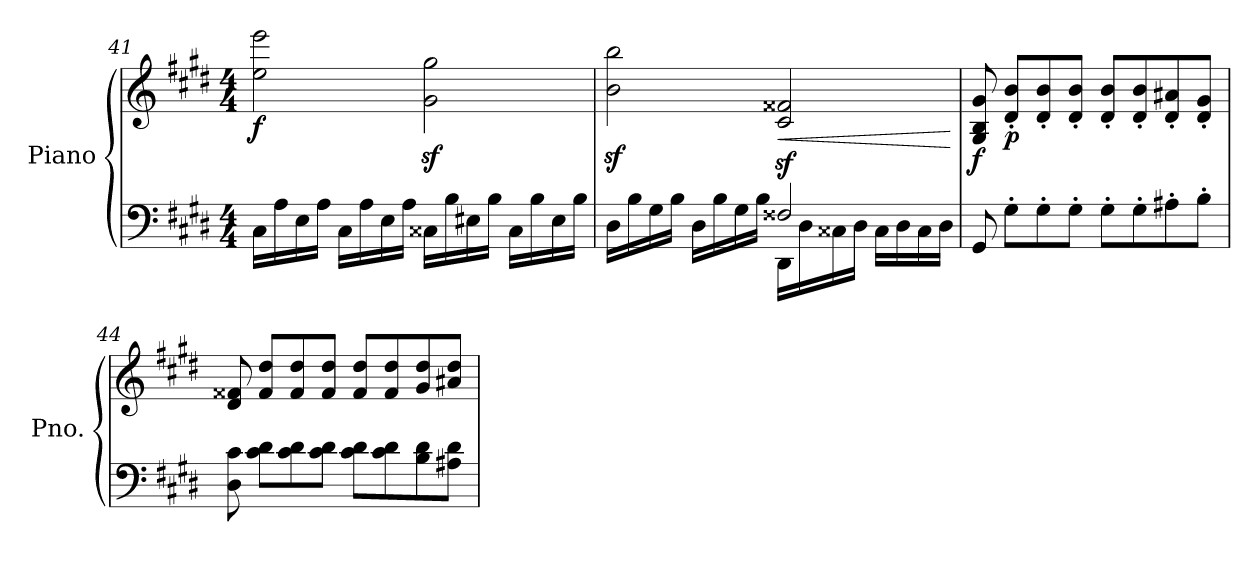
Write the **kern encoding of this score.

**kern	**kern	**dynam
*part1	*part1	*part1
*staff2	*staff1	*staff1/2
*I"Piano	*	*
*I'Pno.	*	*
!!LO:LB:g=z
*clefF4	*clefG2	*
*k[f#c#g#d#]	*k[f#c#g#d#]	*
*M4/4	*M4/4	*
=41	=41	=41
!	!	!LO:DY:b
16C#>\LL	2ee\ 2eee\	f
16A\	.	.
16E\	.	.
16A\JJ	.	.
16C#\LL	.	.
16A\	.	.
16E\	.	.
16A\JJ	.	.
16C##X>\LL	2g#\z< 2gg#\z<	.
16B\	.	.
16E#X>\	.	.
16B\JJ	.	.
16C##\LL	.	.
16B\	.	.
16E#\	.	.
16B\JJ	.	.
=42	=42	=42
*^	*	*
2ryy	16D#>\LL	2b\z< 2bb\z<	.
.	16B\	.	.
.	16G#\	.	.
.	16B\JJ	.	.
.	16D#\LL	.	.
.	16B\	.	.
.	16G#\	.	.
.	16B\JJ	.	.
!	!	!	!LO:HP:b
2F##X/	16DD#\LL	2c#/z< 2f##X/z<	<
.	16D#\	.	.
.	16C##X\	.	.
.	16D#\JJ	.	.
.	16C##\LL	.	.
.	16D#\	.	.
.	16C##\	.	.
.	16D#\JJ	.	.
*v	*v	*	*
.	.	[
=43	=43	=43
!	!	!LO:DY:b
8GG#/	8G#/ 8B/ 8g#/	f
!	!	!LO:DY:b
8G#'\L	8d#/' 8b/'L	p
8G#'\	8d#/' 8b/'	.
8G#'\J	8d#/' 8b/'J	.
8G#'\L	8d#/' 8b/'L	.
8G#'\	8d#/' 8b/'	.
8A#X'\	8d#/' 8a#X/'	.
8B'\J	8d#/' 8g#/'J	.
=44	=44	=44
8D#\ 8c#\	8d#/ 8f##X/	.
8c#\ 8d#\L	8f##/ 8dd#/L	.
8c#\ 8d#\	8f##/ 8dd#/	.
8c#\ 8d#\J	8f##/ 8dd#/J	.
8c#\ 8d#\L	8f##/ 8dd#/L	.
8c#\ 8d#\	8f##/ 8dd#/	.
8B\ 8d#\	8g#/< 8dd#/<	.
8A#X\ 8d#\J	8a#X/< 8dd#/<J	.
=	=	=
*-	*-	*-
